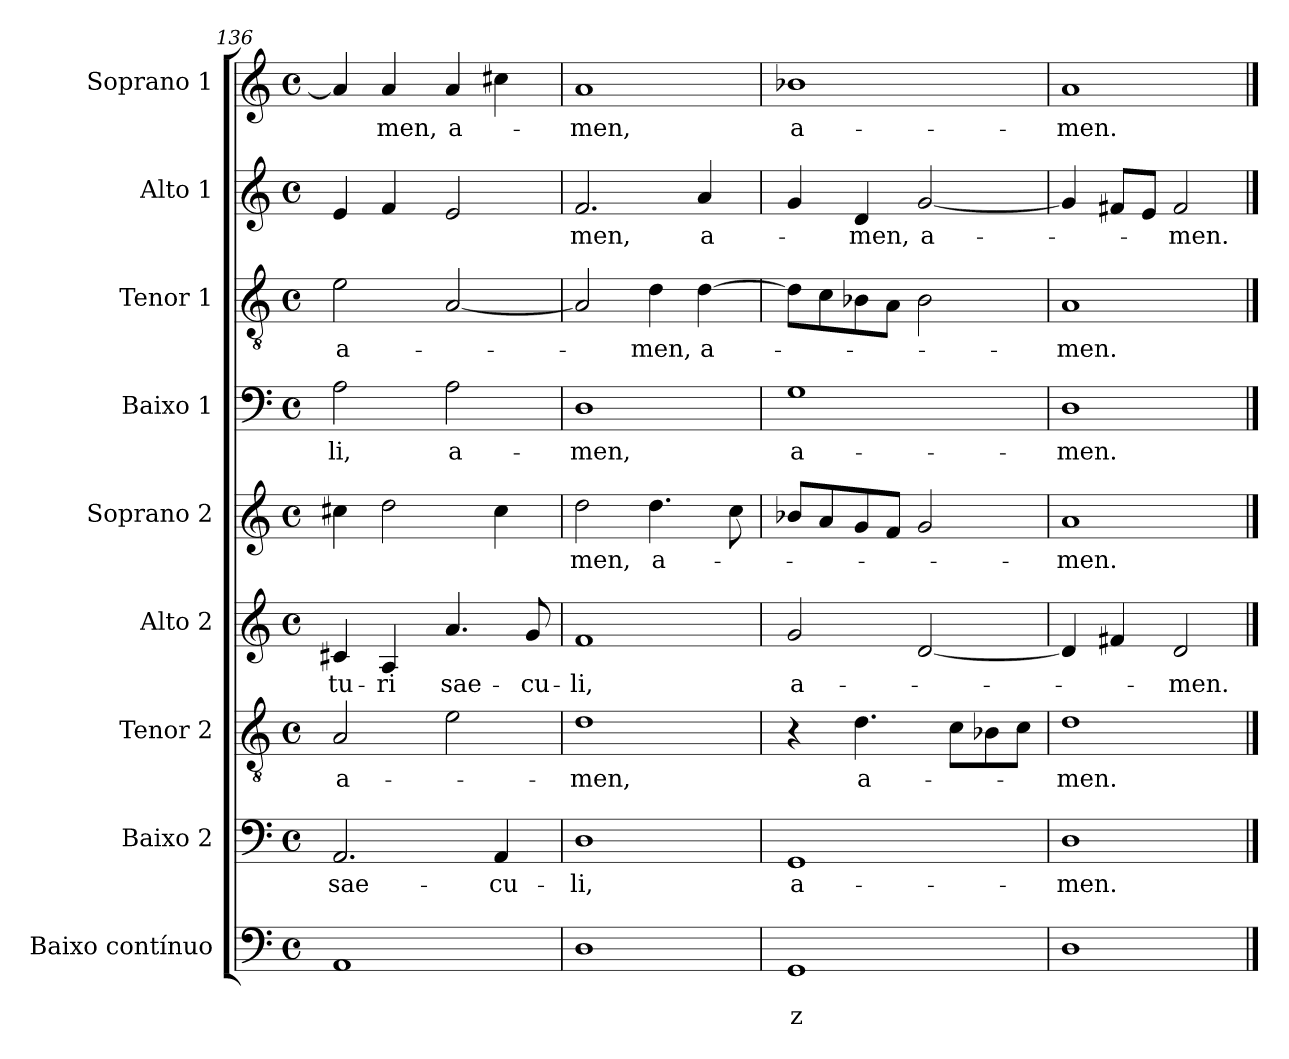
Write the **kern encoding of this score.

**kern	**text	**text	**kern	**text	**kern	**text	**kern	**text	**kern	**text	**kern	**text	**kern	**text	**kern	**text	**kern	**text
*part9	*part9	*part9	*part8	*part8	*part7	*part7	*part6	*part6	*part5	*part5	*part4	*part4	*part3	*part3	*part2	*part2	*part1	*part1
*staff9	*staff9	*staff9	*staff8	*staff8	*staff7	*staff7	*staff6	*staff6	*staff5	*staff5	*staff4	*staff4	*staff3	*staff3	*staff2	*staff2	*staff1	*staff1
*I"Baixo contínuo	*	*	*I"Baixo 2	*	*I"Tenor 2	*	*I"Alto 2	*	*I"Soprano 2	*	*I"Baixo 1	*	*I"Tenor 1	*	*I"Alto 1	*	*I"Soprano 1	*
*I'BC	*	*	*I'B 2	*	*I'T 2	*	*I'A 2	*	*I'S 2	*	*I'B 1	*	*I'T 1	*	*I'A 1	*	*I'S 1	*
*clefF4	*	*	*clefF4	*	*clefGv2	*	*clefG2	*	*clefG2	*	*clefF4	*	*clefGv2	*	*clefG2	*	*clefG2	*
*k[]	*	*	*k[]	*	*k[]	*	*k[]	*	*k[]	*	*k[]	*	*k[]	*	*k[]	*	*k[]	*
*C:	*	*	*C:	*	*C:	*	*C:	*	*C:	*	*C:	*	*C:	*	*C:	*	*C:	*
*M4/4	*	*	*M4/4	*	*M4/4	*	*M4/4	*	*M4/4	*	*M4/4	*	*M4/4	*	*M4/4	*	*M4/4	*
*met(c)	*	*	*met(c)	*	*met(c)	*	*met(c)	*	*met(c)	*	*met(c)	*	*met(c)	*	*met(c)	*	*met(c)	*
=136	=136	=136	=136	=136	=136	=136	=136	=136	=136	=136	=136	=136	=136	=136	=136	=136	=136	=136
*^	*	*	*	*	*	*	*	*	*	*	*	*	*	*	*	*	*	*
!	!	!	!	!	!LO:LY:b	!	!LO:LY:b	!	!LO:LY:b	!	!	!	!LO:LY:b	!	!LO:LY:b	!	!	!	!
1AA	4ryy	.	.	2.AA/	sae-	2A/	a-	4c#X/	-tu-	4cc#X\	.	2A\	-li,	2e\	a-	4e/	.	4a/]	.
!	!	!	!	!	!	!	!	!	!LO:LY:b	!	!	!	!	!	!	!	!	!	!LO:LY:b
.	4ryy	.	.	.	.	.	.	4A/	-ri	2dd\	.	.	.	.	.	4f/	.	4a/	-men,
!	!	!	!	!	!	!	!	!	!LO:LY:b	!	!	!	!LO:LY:b	!	!	!	!	!	!LO:LY:b
.	4ryy	.	.	.	.	2e\	.	4.a/	sae-	.	.	2A\	a-	[2A/	.	2e/	.	4a/	a-
!	!	!	!	!	!LO:LY:b	!	!	!	!	!	!	!	!	!	!	!	!	!	!
.	4ryy	.	.	4AA/	-cu-	.	.	.	.	4cc#\	.	.	.	.	.	.	.	4cc#X\	.
!	!	!	!	!	!	!	!	!	!LO:LY:b	!	!	!	!	!	!	!	!	!	!
.	.	.	.	.	.	.	.	8g/	-cu-	.	.	.	.	.	.	.	.	.	.
*v	*v	*	*	*	*	*	*	*	*	*	*	*	*	*	*	*	*	*	*
=137	=137	=137	=137	=137	=137	=137	=137	=137	=137	=137	=137	=137	=137	=137	=137	=137	=137	=137
!	!	!	!	!LO:LY:b	!	!LO:LY:b	!	!LO:LY:b	!	!LO:LY:b	!	!LO:LY:b	!	!	!	!LO:LY:b	!	!LO:LY:b
1D	.	.	1D	-li,	1d	-men,	1f	-li,	2dd\	-men,	1D	-men,	2A/]	.	2.f/	-men,	1a	-men,
!	!	!	!	!	!	!	!	!	!	!LO:LY:b	!	!	!	!LO:LY:b	!	!	!	!
.	.	.	.	.	.	.	.	.	4.dd\	a-	.	.	4d\	-men,	.	.	.	.
!	!	!	!	!	!	!	!	!	!	!	!	!	!	!LO:LY:b	!	!LO:LY:b	!	!
.	.	.	.	.	.	.	.	.	.	.	.	.	[4d\	a-	4a/	a-	.	.
.	.	.	.	.	.	.	.	.	8cc\	.	.	.	.	.	.	.	.	.
=138	=138	=138	=138	=138	=138	=138	=138	=138	=138	=138	=138	=138	=138	=138	=138	=138	=138	=138
!	!	!LO:LY:b	!	!LO:LY:b	!	!	!	!LO:LY:b	!	!	!	!LO:LY:b	!	!	!	!	!	!LO:LY:b
1GG	.	z	1GG	a-	4r	.	2g/	a-	8b-X/L	.	1G	a-	8d\L]	.	4g/	.	1b-X	a-
.	.	.	.	.	.	.	.	.	8a/	.	.	.	8c\	.	.	.	.	.
!	!	!	!	!	!	!LO:LY:b	!	!	!	!	!	!	!	!	!	!LO:LY:b	!	!
.	.	.	.	.	4.d\	a-	.	.	8g/	.	.	.	8B-X\	.	4d/	-men,	.	.
.	.	.	.	.	.	.	.	.	8f/J	.	.	.	8A\J	.	.	.	.	.
!	!	!	!	!	!	!	!	!	!	!	!	!	!	!	!	!LO:LY:b	!	!
.	.	.	.	.	.	.	[2d/	.	2g/	.	.	.	2B-\	.	[2g/	a-	.	.
.	.	.	.	.	8c\L	.	.	.	.	.	.	.	.	.	.	.	.	.
.	.	.	.	.	8B-X\	.	.	.	.	.	.	.	.	.	.	.	.	.
.	.	.	.	.	8c\J	.	.	.	.	.	.	.	.	.	.	.	.	.
=139	=139	=139	=139	=139	=139	=139	=139	=139	=139	=139	=139	=139	=139	=139	=139	=139	=139	=139
*^	*	*	*	*	*	*	*	*	*	*	*	*	*	*	*	*	*	*
!	!	!	!	!	!LO:LY:b	!	!LO:LY:b	!	!	!	!LO:LY:b	!	!LO:LY:b	!	!LO:LY:b	!	!	!	!LO:LY:b
1D	2ryy	.	.	1D	-men.	1d	-men.	4d/]	.	1a	-men.	1D	-men.	1A	-men.	4g/]	.	1a	-men.
.	.	.	.	.	.	.	.	4f#X/	.	.	.	.	.	.	.	8f#X/L	.	.	.
.	.	.	.	.	.	.	.	.	.	.	.	.	.	.	.	8e/J	.	.	.
!	!	!	!	!	!	!	!	!	!LO:LY:b	!	!	!	!	!	!	!	!LO:LY:b	!	!
.	2ryy	.	.	.	.	.	.	2d/	-men.	.	.	.	.	.	.	2f#/	-men.	.	.
*v	*v	*	*	*	*	*	*	*	*	*	*	*	*	*	*	*	*	*	*
==	==	==	==	==	==	==	==	==	==	==	==	==	==	==	==	==	==	==
*-	*-	*-	*-	*-	*-	*-	*-	*-	*-	*-	*-	*-	*-	*-	*-	*-	*-	*-
